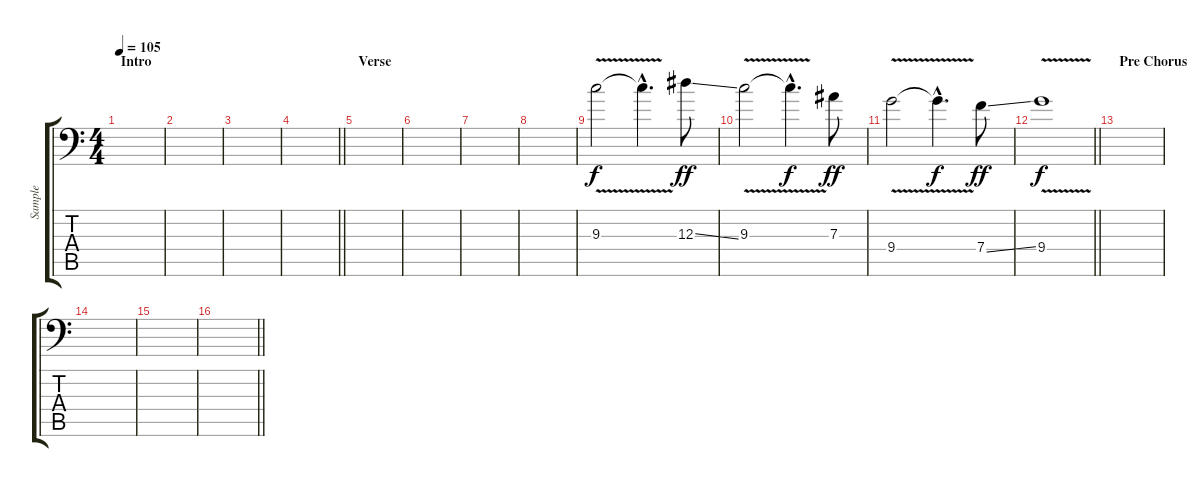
\track ("Sample" "Sample") {instrument electricguitarjazz}
\staff {score tabs}
\tuning (C4 G3 Eb3 Bb2 F2 Bb1) {hide}
\ts (4 4)
\section ("" "Intro")
\tempo 105
\clef f4
\ks c
|
|
|
\barLineRight lightlight
|
\section ("" "Verse")
|
|
|
|
9.3{v}.2 9.3{hac t}.4{d dy f} 12.3{ss}.8{dy ff} |
9.3{v}.2 9.3{hac t}.4{d dy f} 7.3.8{dy ff} |
9.4{v}.2 9.4{hac t}.4{d dy f} 7.4{ss}.8{dy ff} |
\barLineRight lightlight
9.4{v}.1{dy f} |
\section ("" "Pre Chorus")
|
|
|
\barLineRight lightlight
